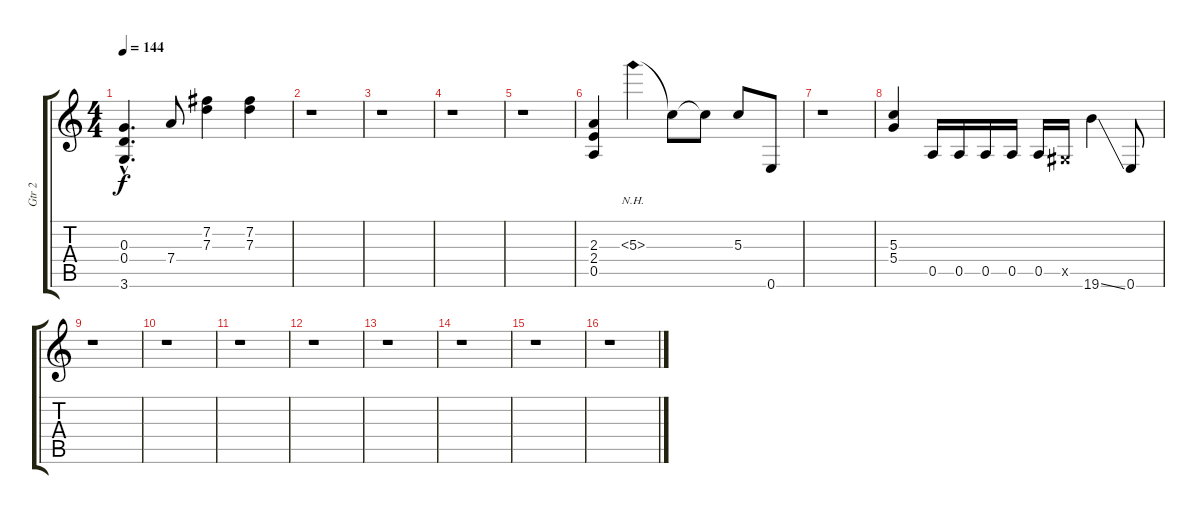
\track ("Gtr 2" "Gtr 2") {instrument overdrivenguitar}
\staff {score tabs}
\tuning (E4 B3 G3 D3 A2 E2) {hide}
\ts (4 4)
\tempo 144
\clef g2
\ks c
(0.3{hac} 0.4{hac} 3.6{hac}).4{d dy f} 7.4.8 (7.2 7.3).4 (7.2 7.3).4 |
r.1 |
r.1 |
r.1 |
r.1 |
(2.3 2.4 0.5).4 5.3{nh}.4 5.3{t}.8 5.3{t}.8 5.3.8 0.6.8 |
r.1 |
(5.3 5.4).4 0.5.16 0.5.16 0.5.16 0.5.16 0.5.16 -1.5{x}.16 19.6{ss}.4 0.6.8 |
r.1 |
r.1 |
r.1 |
r.1 |
r.1 |
r.1 |
r.1 |
r.1
